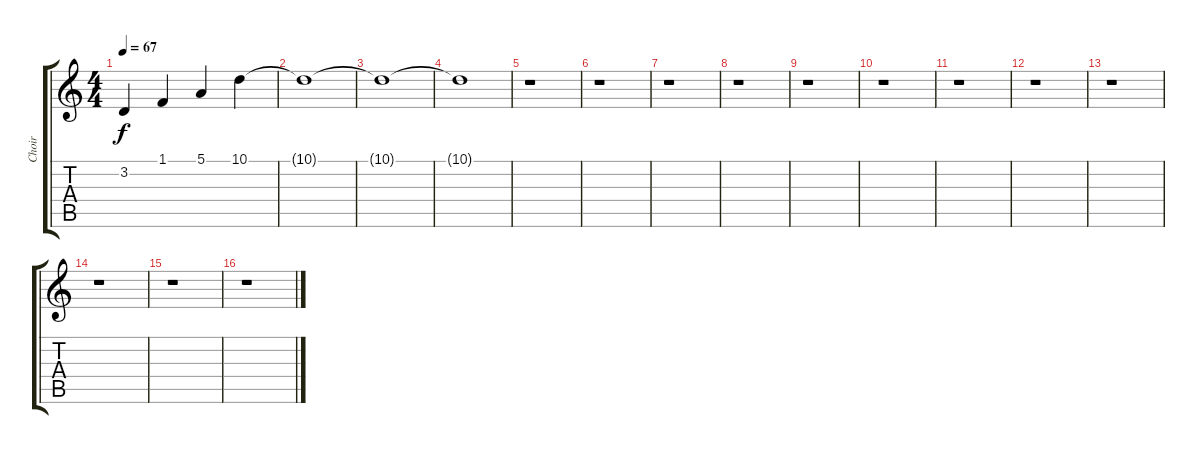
\track ("Choir" "Choir") {instrument pad4choir}
\staff {score tabs}
\tuning (E4 B3 G3 D3 A2 E2) {hide}
\ts (4 4)
\tempo 67
\clef g2
\ks c
3.2.4{dy f instrument pad4choir} 1.1.4 5.1.4 10.1.4 |
10.1{t}.1 |
10.1{t}.1 |
10.1{t}.1 |
r.1 |
r.1 |
r.1 |
r.1 |
r.1 |
r.1 |
r.1 |
r.1 |
r.1 |
r.1 |
r.1 |
r.1
